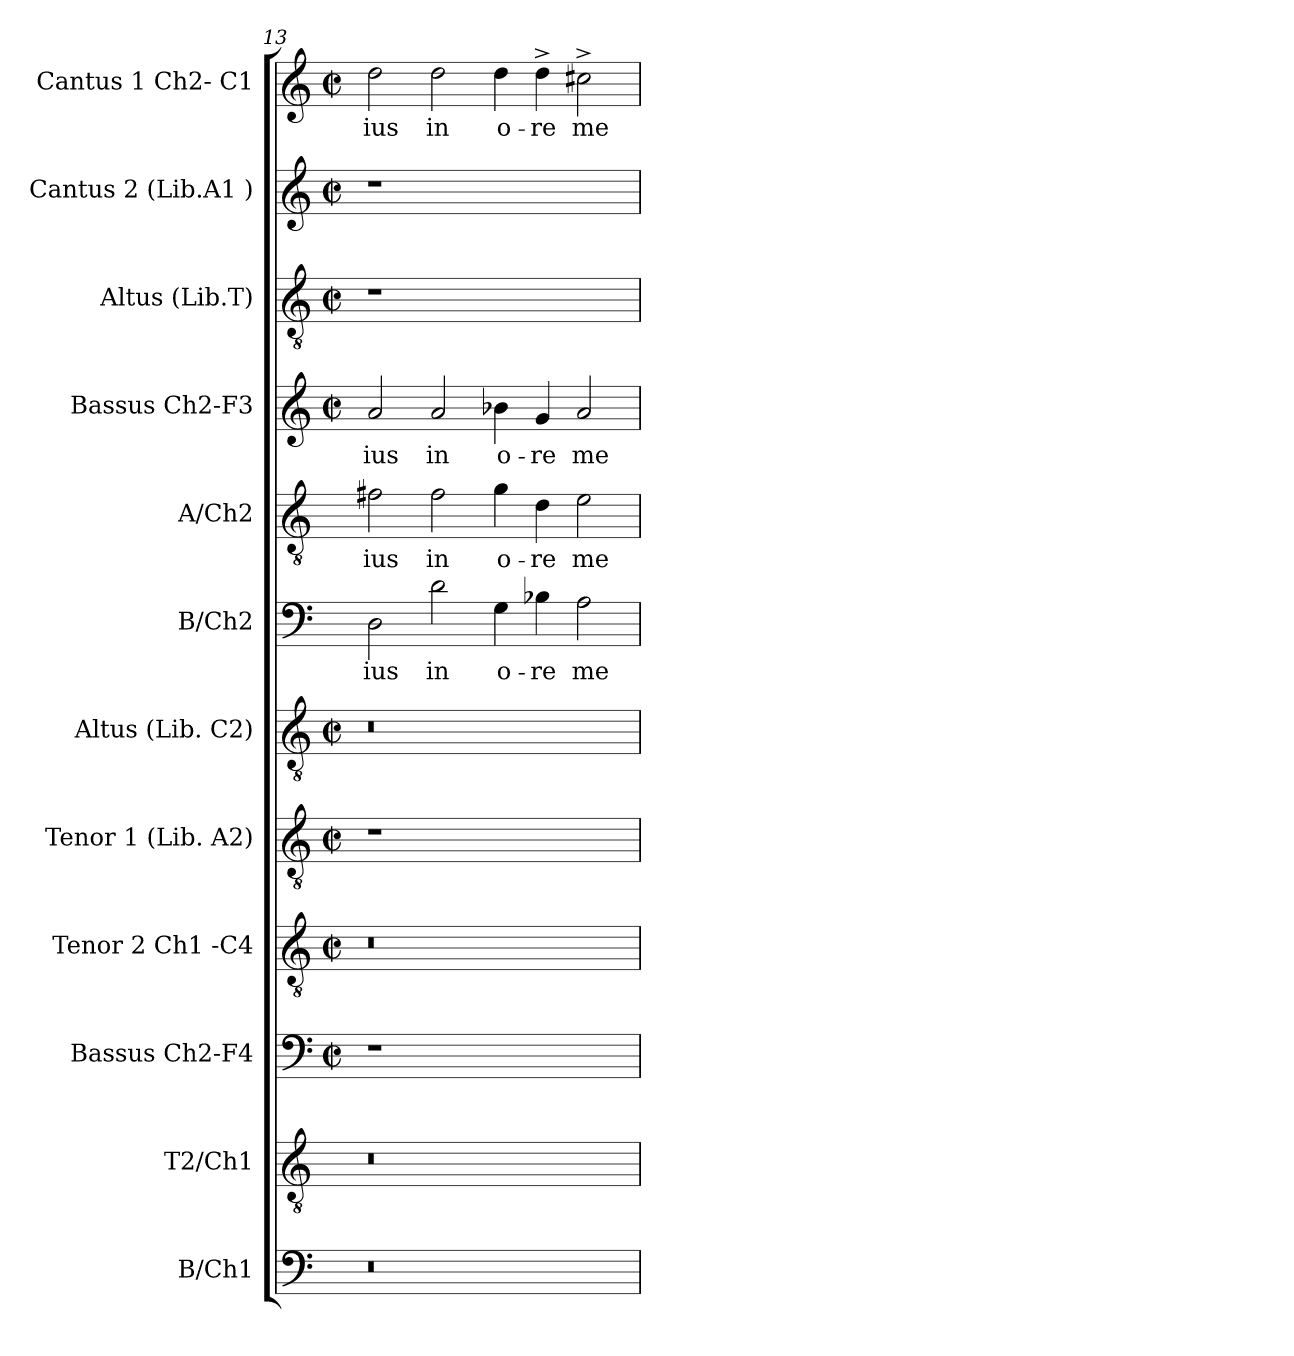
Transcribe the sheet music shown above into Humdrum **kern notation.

**kern	**kern	**kern	**kern	**kern	**kern	**kern	**text	**kern	**text	**kern	**text	**kern	**kern	**kern	**text
*part12	*part11	*part10	*part9	*part8	*part7	*part6	*part6	*part5	*part5	*part4	*part4	*part3	*part2	*part1	*part1
*staff12	*staff11	*staff10	*staff9	*staff8	*staff7	*staff6	*staff6	*staff5	*staff5	*staff4	*staff4	*staff3	*staff2	*staff1	*staff1
*I"B/Ch1	*I"T2/Ch1	*I"Bassus  Ch2-F4	*I"Tenor 2  Ch1 -C4	*I"Tenor 1  (Lib. A2)	*I"Altus  (Lib. C2)	*I"B/Ch2	*	*I"A/Ch2	*	*I"Bassus  Ch2-F3	*	*I"Altus  (Lib.T)	*I"Cantus 2  (Lib.A1 )	*I"Cantus 1  Ch2- C1	*
*I'B/Ch1	*I'T2/Ch1	*I'Ch	*I'T1 /Ch1	*	*I'C2	*I'B/Ch2	*	*I'A/Ch2	*	*	*	*	*	*I'C1 /Ch2	*
*clefF4	*clefGv2	*clefF4	*clefGv2	*clefGv2	*clefGv2	*clefF4	*	*clefGv2	*	*clefG2	*	*clefGv2	*clefG2	*clefG2	*
*	*	*M2/2	*M2/2	*M2/2	*M2/2	*	*	*	*	*M2/2	*	*M2/2	*M2/2	*M2/2	*
*	*	*met(c|)	*met(c|)	*met(c|)	*met(c|)	*	*	*	*	*met(c|)	*	*met(c|)	*met(c|)	*met(c|)	*
=13	=13	=13	=13	=13	=13	=13	=13	=13	=13	=13	=13	=13	=13	=13	=13
!	!	!	!	!	!	!	!LO:LY:b:cj	!	!LO:LY:b:cj	!	!LO:LY:b:cj	!	!	!	!LO:LY:b:cj
0r	0r	1r	0r	1r	0r	2D\	-ius	2f#X\	-ius	2a/	-ius	1r	1r	2dd\	-ius
!	!	!	!	!	!	!	!LO:LY:b:cj	!	!LO:LY:b:cj	!	!LO:LY:b:cj	!	!	!	!LO:LY:b:cj
.	.	.	.	.	.	2d\	in	2f#\	in	2a/	in	.	.	2dd\	in
!	!	!	!	!	!	!	!LO:LY:b:cj	!	!LO:LY:b:cj	!	!LO:LY:b:cj	!	!	!	!LO:LY:b:cj
.	.	1ryy	.	1ryy	.	4G\	o-	4g\	o-	4b-X\	o-	1ryy	1ryy	4dd\	o-
!	!	!	!	!	!	!	!LO:LY:b:cj	!	!LO:LY:b:cj	!	!LO:LY:b:cj	!	!	!	!LO:LY:b:cj
.	.	.	.	.	.	4B-X\	-re	4d\	-re	4g/	-re	.	.	4dd^<\	-re
!	!	!	!	!	!	!	!LO:LY:b:cj	!	!LO:LY:b:cj	!	!LO:LY:b:cj	!	!	!	!LO:LY:b:cj
.	.	.	.	.	.	2A\	me-	2e\	me-	2a/	me-	.	.	2cc#X^<\	me-
=	=	=	=	=	=	=	=	=	=	=	=	=	=	=	=
*-	*-	*-	*-	*-	*-	*-	*-	*-	*-	*-	*-	*-	*-	*-	*-
